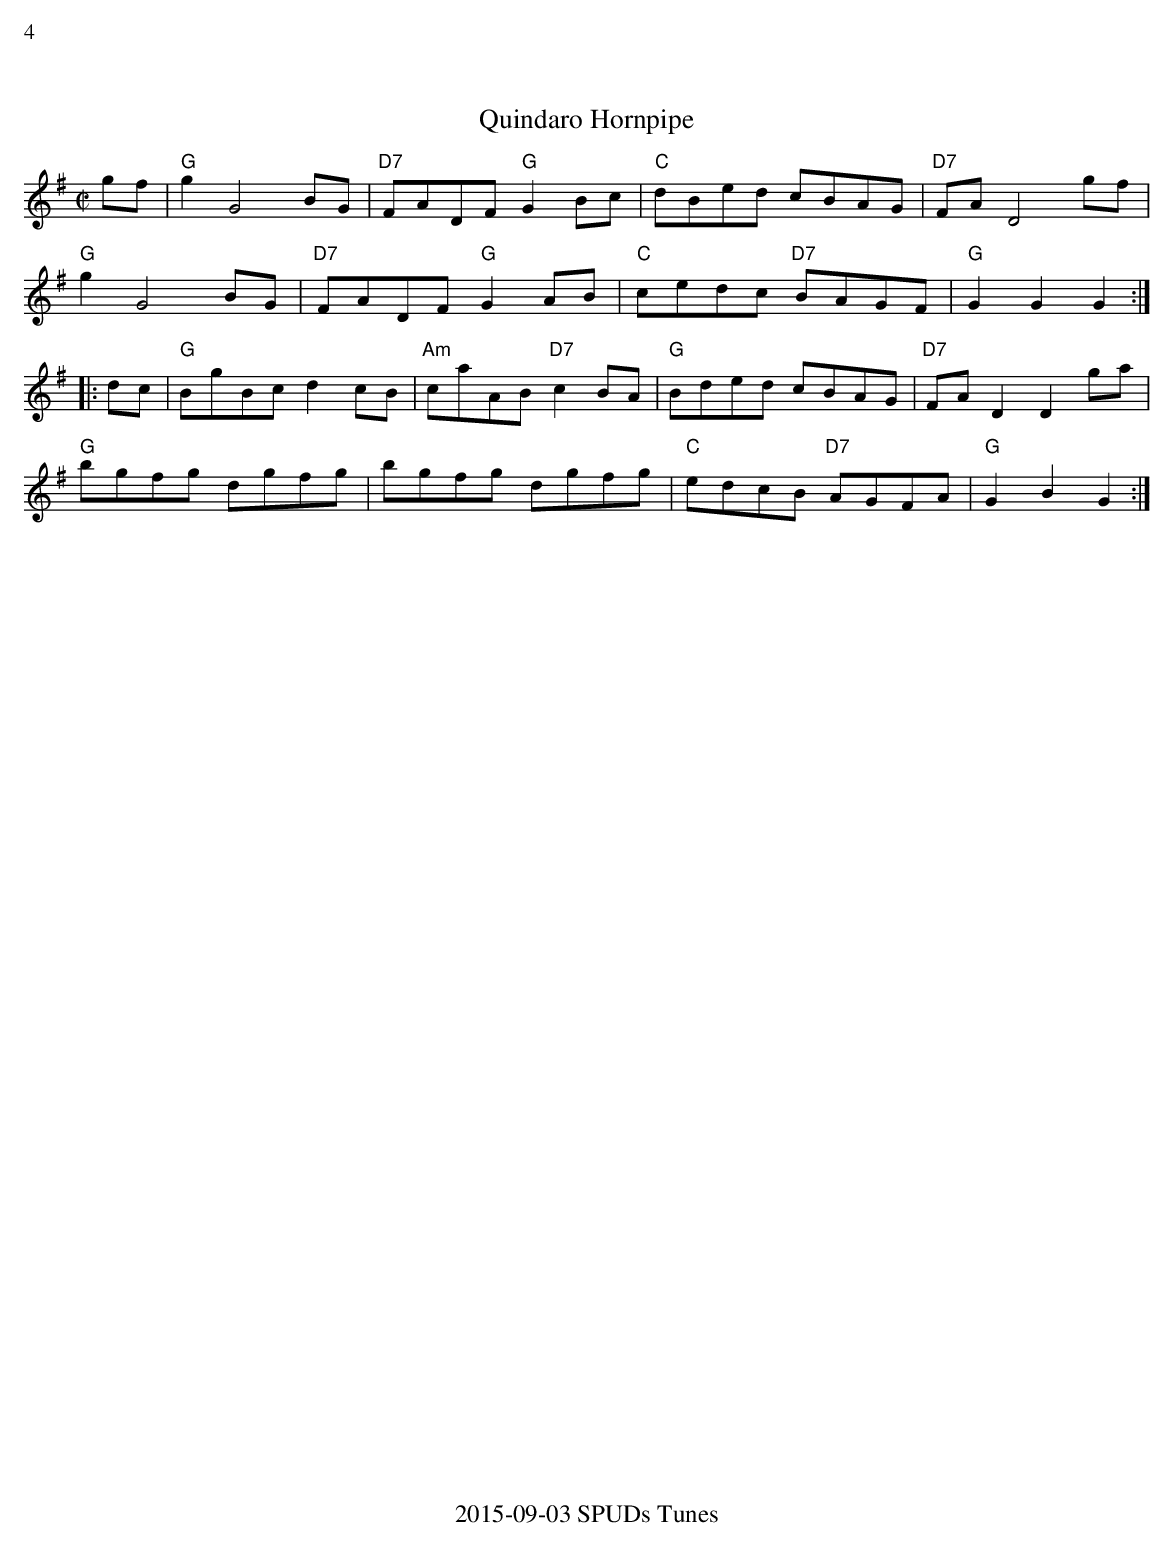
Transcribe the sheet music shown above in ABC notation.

X:1
%%text 4
T:Quindaro Hornpipe
L:1/8
M:C|
K:G
gf | "G"g2G4BG | "D7"FADF "G"G2Bc | "C"dBed cBAG | "D7"FAD4gf |
"G"g2G4BG | "D7"FADF "G"G2AB | "C"cedc "D7"BAGF | "G"G2G2 G2 :|
|: dc | "G"BgBc d2cB | "Am"caAB "D7"c2BA | "G"Bded cBAG | "D7"FAD2 D2ga |
"G"bgfg dgfg | bgfg dgfg | "C"edcB "D7"AGFA | "G"G2B2G2 :|
